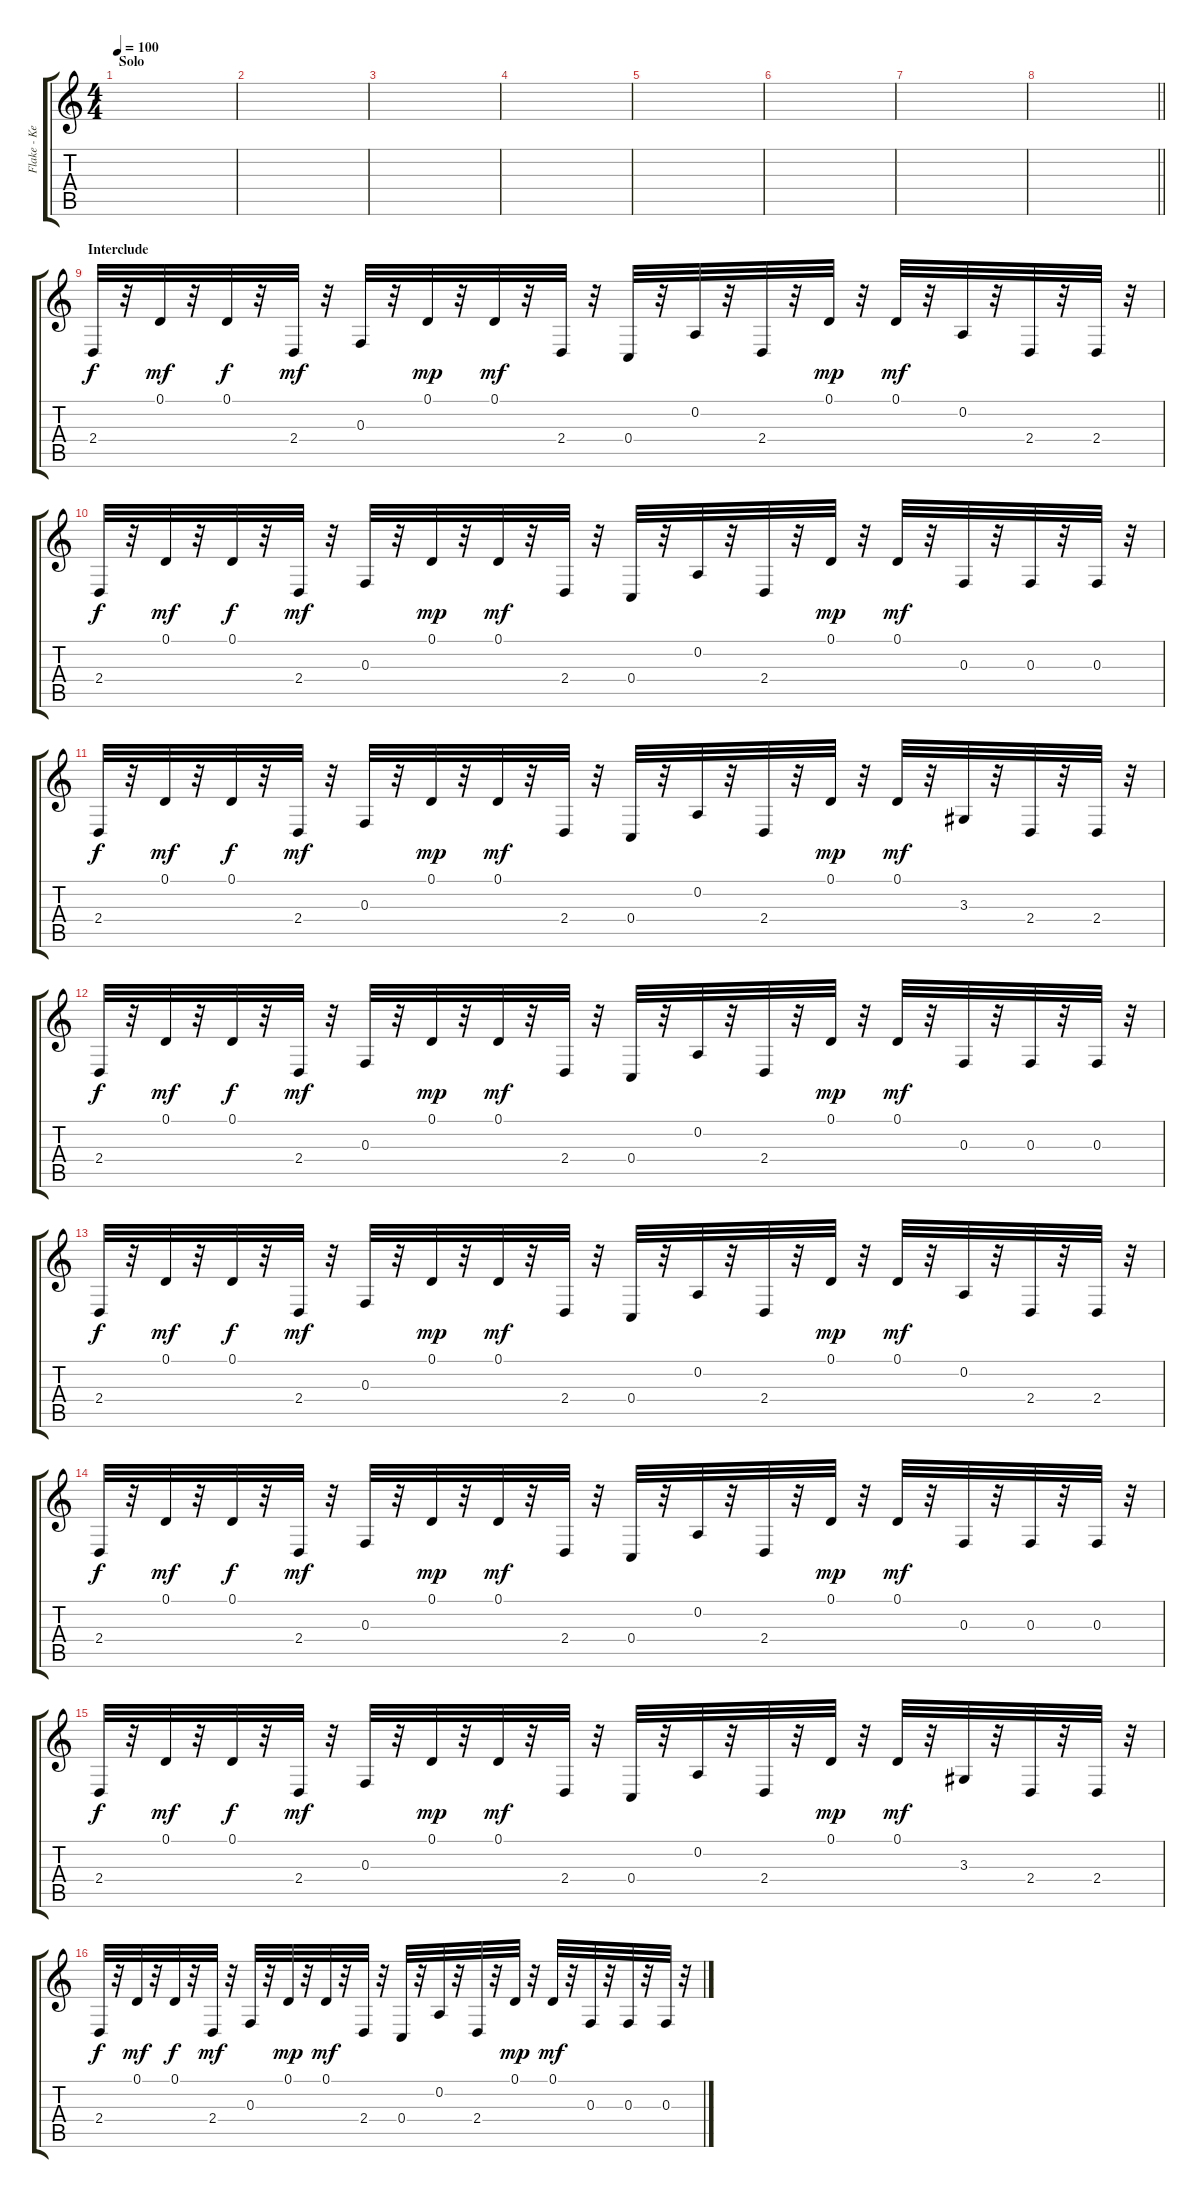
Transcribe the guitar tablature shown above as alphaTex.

\track ("Flake - Keys 2" "Flake - Ke") {instrument lead2sawtooth}
\staff {score tabs}
\tuning (D4 A3 F3 C3 G2 D2) {hide}
\ts (4 4)
\section ("" "Solo")
\tempo 100
\clef g2
\ks c
|
|
|
|
|
|
|
\barLineRight lightlight
|
\section ("" "Interclude")
2.4.32{dy f} r.32 0.1.32{dy mf} r.32 0.1.32{dy f} r.32 2.4.32{dy mf} r.32 0.3.32 r.32 0.1.32{dy mp} r.32 0.1.32{dy mf} r.32 2.4.32 r.32 0.4.32 r.32 0.2.32 r.32 2.4.32 r.32 0.1.32{dy mp} r.32 0.1.32{dy mf} r.32 0.2.32 r.32 2.4.32 r.32 2.4.32 r.32 |
2.4.32{dy f} r.32 0.1.32{dy mf} r.32 0.1.32{dy f} r.32 2.4.32{dy mf} r.32 0.3.32 r.32 0.1.32{dy mp} r.32 0.1.32{dy mf} r.32 2.4.32 r.32 0.4.32 r.32 0.2.32 r.32 2.4.32 r.32 0.1.32{dy mp} r.32 0.1.32{dy mf} r.32 0.3.32 r.32 0.3.32 r.32 0.3.32 r.32 |
2.4.32{dy f} r.32 0.1.32{dy mf} r.32 0.1.32{dy f} r.32 2.4.32{dy mf} r.32 0.3.32 r.32 0.1.32{dy mp} r.32 0.1.32{dy mf} r.32 2.4.32 r.32 0.4.32 r.32 0.2.32 r.32 2.4.32 r.32 0.1.32{dy mp} r.32 0.1.32{dy mf} r.32 3.3.32 r.32 2.4.32 r.32 2.4.32 r.32 |
2.4.32{dy f} r.32 0.1.32{dy mf} r.32 0.1.32{dy f} r.32 2.4.32{dy mf} r.32 0.3.32 r.32 0.1.32{dy mp} r.32 0.1.32{dy mf} r.32 2.4.32 r.32 0.4.32 r.32 0.2.32 r.32 2.4.32 r.32 0.1.32{dy mp} r.32 0.1.32{dy mf} r.32 0.3.32 r.32 0.3.32 r.32 0.3.32 r.32 |
2.4.32{dy f} r.32 0.1.32{dy mf} r.32 0.1.32{dy f} r.32 2.4.32{dy mf} r.32 0.3.32 r.32 0.1.32{dy mp} r.32 0.1.32{dy mf} r.32 2.4.32 r.32 0.4.32 r.32 0.2.32 r.32 2.4.32 r.32 0.1.32{dy mp} r.32 0.1.32{dy mf} r.32 0.2.32 r.32 2.4.32 r.32 2.4.32 r.32 |
2.4.32{dy f} r.32 0.1.32{dy mf} r.32 0.1.32{dy f} r.32 2.4.32{dy mf} r.32 0.3.32 r.32 0.1.32{dy mp} r.32 0.1.32{dy mf} r.32 2.4.32 r.32 0.4.32 r.32 0.2.32 r.32 2.4.32 r.32 0.1.32{dy mp} r.32 0.1.32{dy mf} r.32 0.3.32 r.32 0.3.32 r.32 0.3.32 r.32 |
2.4.32{dy f} r.32 0.1.32{dy mf} r.32 0.1.32{dy f} r.32 2.4.32{dy mf} r.32 0.3.32 r.32 0.1.32{dy mp} r.32 0.1.32{dy mf} r.32 2.4.32 r.32 0.4.32 r.32 0.2.32 r.32 2.4.32 r.32 0.1.32{dy mp} r.32 0.1.32{dy mf} r.32 3.3.32 r.32 2.4.32 r.32 2.4.32 r.32 |
2.4.32{dy f} r.32 0.1.32{dy mf} r.32 0.1.32{dy f} r.32 2.4.32{dy mf} r.32 0.3.32 r.32 0.1.32{dy mp} r.32 0.1.32{dy mf} r.32 2.4.32 r.32 0.4.32 r.32 0.2.32 r.32 2.4.32 r.32 0.1.32{dy mp} r.32 0.1.32{dy mf} r.32 0.3.32 r.32 0.3.32 r.32 0.3.32 r.32
